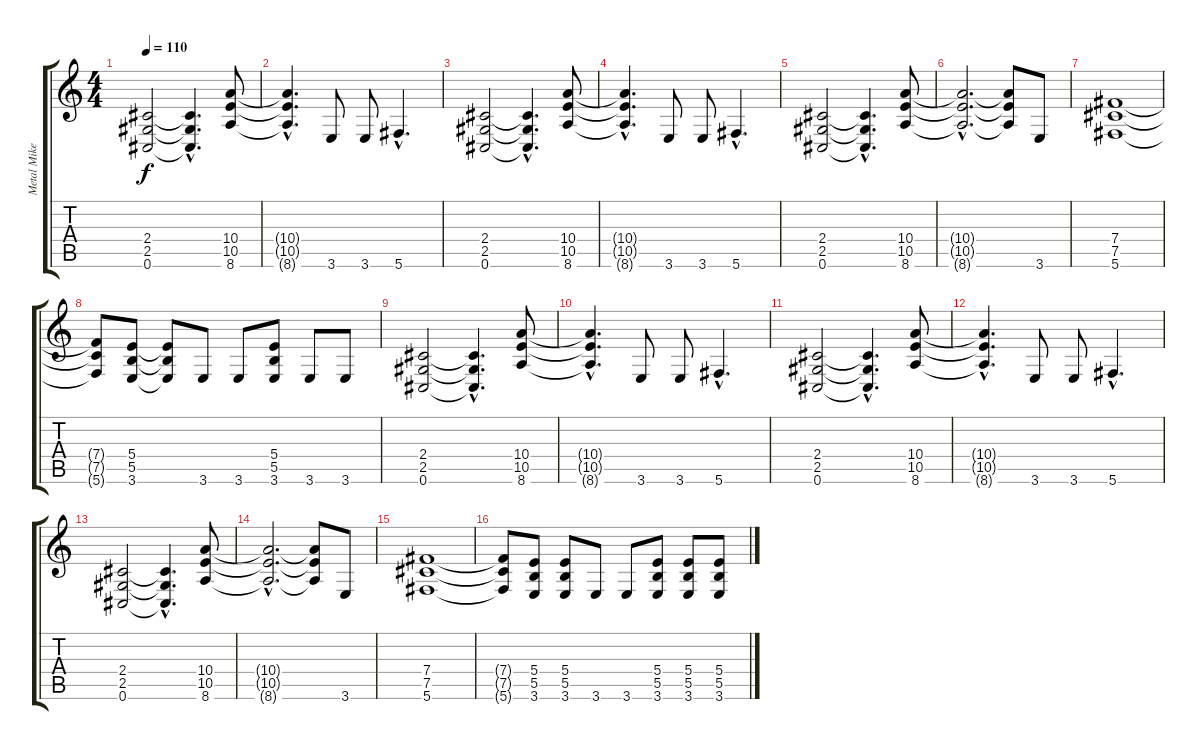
\track ("Metal Mike" "Metal Mike") {instrument distortionguitar}
\staff {score tabs}
\tuning (Db4 Ab3 E3 B2 Gb2 Db2) {hide}
\ts (4 4)
\tempo 110
\clef g2
\ks c
(2.4 2.5 0.6).2{dy f} (2.4{hac t} 2.5{hac t} 0.6{hac t}).4{d} (10.4 10.5 8.6).8 |
(10.4{hac t} 10.5{hac t} 8.6{hac t}).4{d} 3.6.8 3.6.8 5.6{hac}.4{d} |
(2.4 2.5 0.6).2 (2.4{hac t} 2.5{hac t} 0.6{hac t}).4{d} (10.4 10.5 8.6).8 |
(10.4{hac t} 10.5{hac t} 8.6{hac t}).4{d} 3.6.8 3.6.8 5.6{hac}.4{d} |
(2.4 2.5 0.6).2 (2.4{hac t} 2.5{hac t} 0.6{hac t}).4{d} (10.4 10.5 8.6).8 |
(10.4{hac t} 10.5{hac t} 8.6{hac t}).2{d} (10.4{t} 10.5{t} 8.6{t}).8 3.6.8 |
(7.4 7.5 5.6).1 |
(7.4{t} 7.5{t} 5.6{t}).8 (5.4 5.5 3.6).8 (5.4{t} 5.5{t} 3.6{t}).8 3.6.8 3.6.8 (5.4 5.5 3.6).8 3.6.8 3.6.8 |
(2.4 2.5 0.6).2{instrument distortionguitar} (2.4{hac t} 2.5{hac t} 0.6{hac t}).4{d} (10.4 10.5 8.6).8 |
(10.4{hac t} 10.5{hac t} 8.6{hac t}).4{d} 3.6.8 3.6.8 5.6{hac}.4{d} |
(2.4 2.5 0.6).2 (2.4{hac t} 2.5{hac t} 0.6{hac t}).4{d} (10.4 10.5 8.6).8 |
(10.4{hac t} 10.5{hac t} 8.6{hac t}).4{d} 3.6.8 3.6.8 5.6{hac}.4{d} |
(2.4 2.5 0.6).2 (2.4{hac t} 2.5{hac t} 0.6{hac t}).4{d} (10.4 10.5 8.6).8 |
(10.4{hac t} 10.5{hac t} 8.6{hac t}).2{d} (10.4{t} 10.5{t} 8.6{t}).8 3.6.8 |
(7.4 7.5 5.6).1 |
(7.4{t} 7.5{t} 5.6{t}).8 (5.4 5.5 3.6).8 (5.4 5.5 3.6).8 3.6.8 3.6.8 (5.4 5.5 3.6).8 (5.4 5.5 3.6).8 (5.4 5.5 3.6).8
